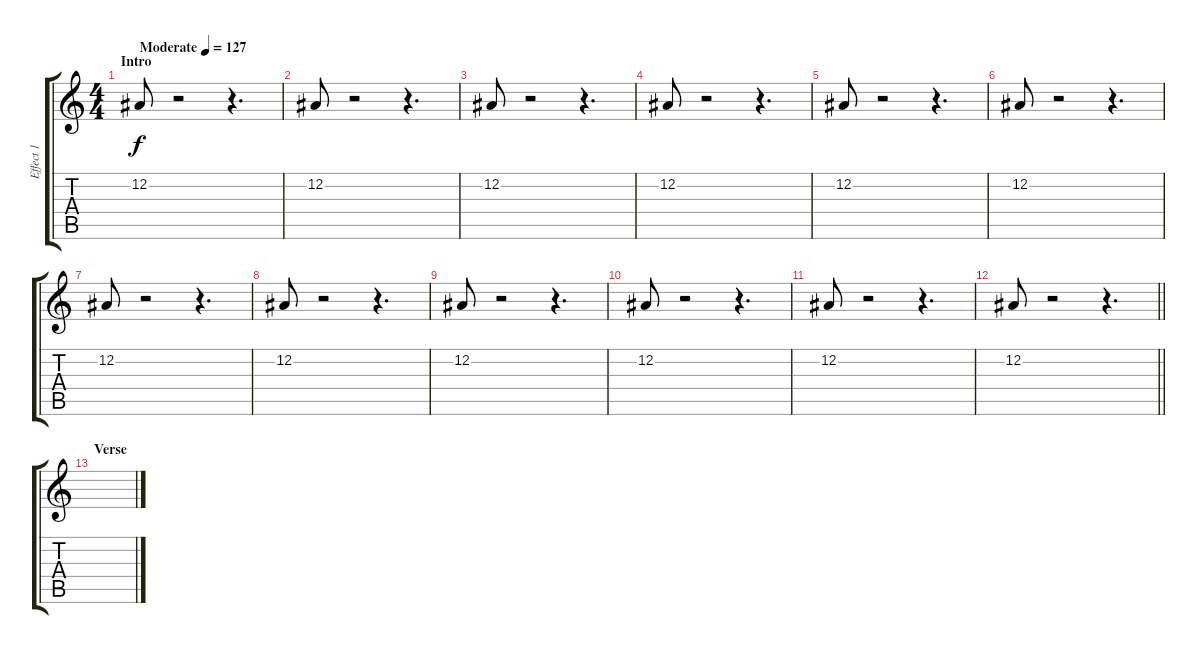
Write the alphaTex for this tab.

\track ("Effect 1" "Effect 1") {instrument lead1square}
\staff {score tabs}
\tuning (Eb4 Bb3 Gb3 Db3 Ab2 Db2) {hide}
\ts (4 4)
\section ("" "Intro")
\tempo (127 "Moderate")
\clef g2
\ks c
12.2.8{dy f instrument lead1square} r.2 r.4{d} |
12.2.8 r.2 r.4{d} |
12.2.8 r.2 r.4{d} |
12.2.8 r.2 r.4{d} |
12.2.8 r.2 r.4{d} |
12.2.8 r.2 r.4{d} |
12.2.8 r.2 r.4{d} |
12.2.8 r.2 r.4{d} |
12.2.8 r.2 r.4{d} |
12.2.8 r.2 r.4{d} |
12.2.8 r.2 r.4{d} |
\barLineRight lightlight
12.2.8 r.2 r.4{d} |
\section ("" "Verse")
